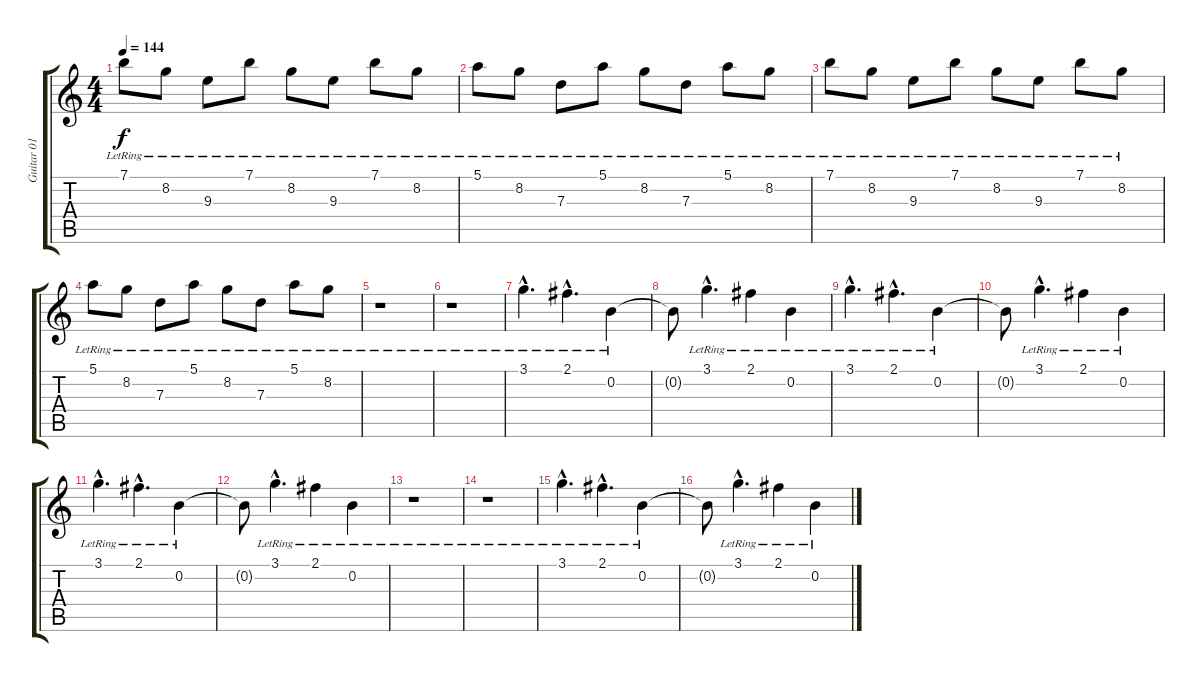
\track ("Guitar 01" "Guitar 01") {instrument distortionguitar}
\staff {score tabs}
\tuning (E4 B3 G3 D3 A2 E2) {hide}
\ts (4 4)
\tempo 144
\clef g2
\ks c
7.1{lr}.8{dy f volume 11 instrument electricguitarjazz} 8.2{lr}.8 9.3{lr}.8 7.1{lr}.8 8.2{lr}.8 9.3{lr}.8 7.1{lr}.8 8.2{lr}.8 |
5.1{lr}.8 8.2{lr}.8 7.3{lr}.8 5.1{lr}.8 8.2{lr}.8 7.3{lr}.8 5.1{lr}.8 8.2{lr}.8 |
7.1{lr}.8{volume 11 instrument electricguitarjazz} 8.2{lr}.8 9.3{lr}.8 7.1{lr}.8 8.2{lr}.8 9.3{lr}.8 7.1{lr}.8 8.2{lr}.8 |
5.1{lr}.8 8.2{lr}.8 7.3{lr}.8 5.1{lr}.8 8.2{lr}.8 7.3{lr}.8 5.1{lr}.8 8.2{lr}.8 |
r.1 |
r.1 |
3.1{hac lr}.4{d volume 11 instrument electricguitarjazz} 2.1{hac lr}.4{d} 0.2{lr}.4 |
0.2{t}.8 3.1{hac lr}.4{d} 2.1{lr}.4 0.2{lr}.4 |
3.1{hac lr}.4{d volume 11 instrument electricguitarjazz} 2.1{hac lr}.4{d} 0.2{lr}.4 |
0.2{t}.8 3.1{hac lr}.4{d} 2.1{lr}.4 0.2{lr}.4 |
3.1{hac lr}.4{d volume 11 instrument electricguitarjazz} 2.1{hac lr}.4{d} 0.2{lr}.4 |
0.2{t}.8 3.1{hac lr}.4{d} 2.1{lr}.4 0.2{lr}.4 |
r.1 |
r.1 |
3.1{hac lr}.4{d volume 11 instrument electricguitarjazz} 2.1{hac lr}.4{d} 0.2{lr}.4 |
0.2{t}.8 3.1{hac lr}.4{d} 2.1{lr}.4 0.2{lr}.4
